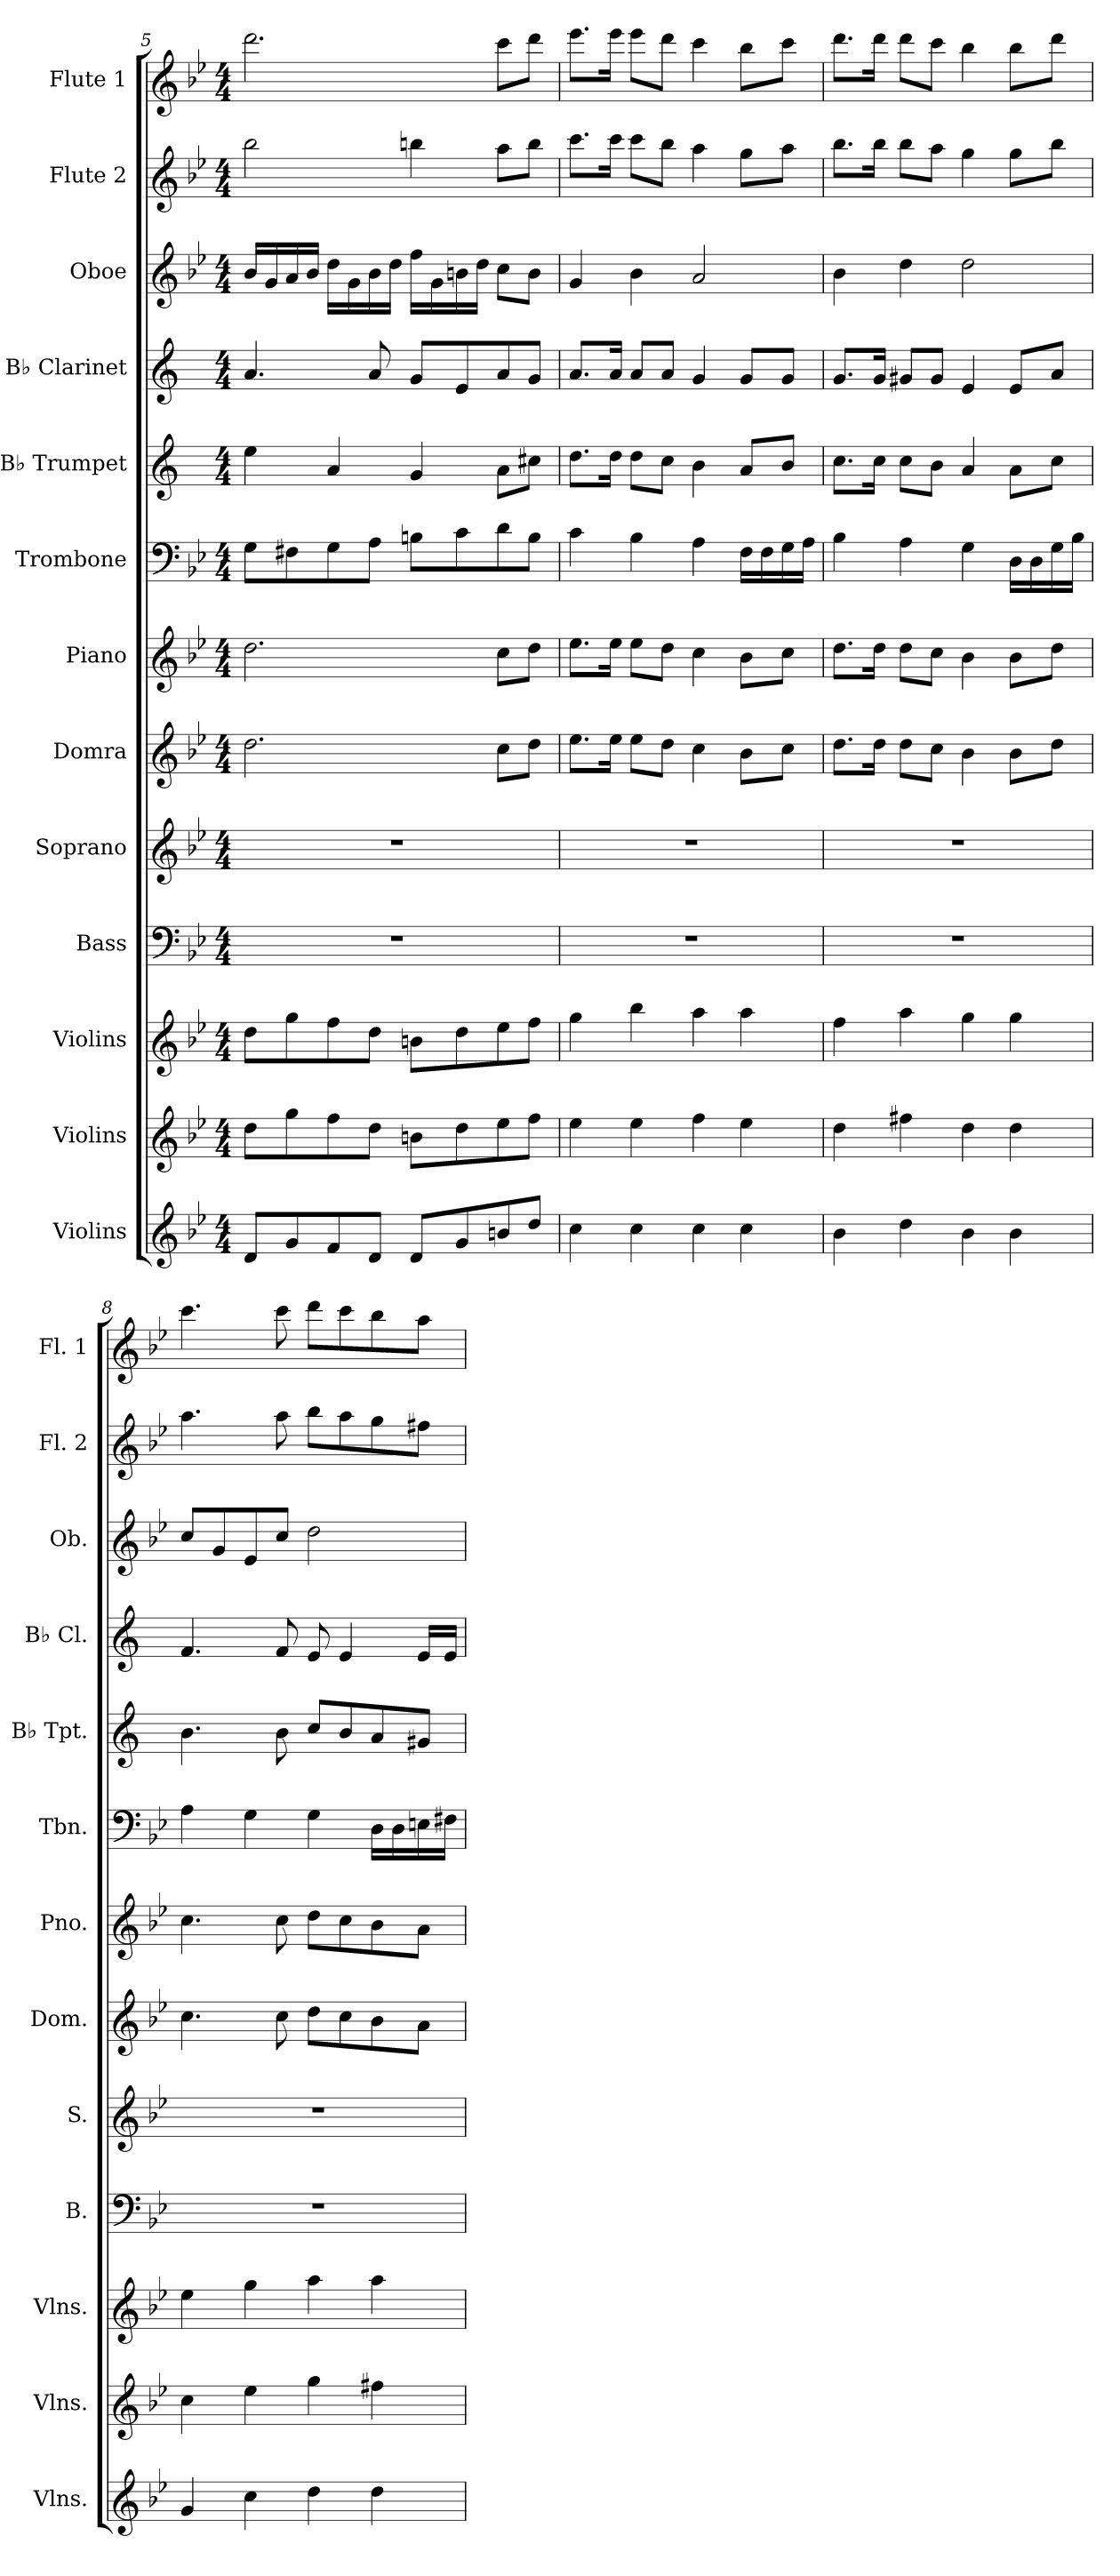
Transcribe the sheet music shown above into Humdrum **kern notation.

**kern	**kern	**kern	**kern	**kern	**kern	**kern	**kern	**kern	**kern	**kern	**kern	**kern
*part13	*part12	*part11	*part10	*part9	*part8	*part7	*part6	*part5	*part4	*part3	*part2	*part1
*staff13	*staff12	*staff11	*staff10	*staff9	*staff8	*staff7	*staff6	*staff5	*staff4	*staff3	*staff2	*staff1
*I"Violins	*I"Violins	*I"Violins	*I"Bass	*I"Soprano	*I"Domra	*I"Piano	*I"Trombone	*I"B♭ Trumpet	*I"B♭ Clarinet	*I"Oboe	*I"Flute 2	*I"Flute 1
*I'Vlns.	*I'Vlns.	*I'Vlns.	*I'B.	*I'S.	*I'Dom.	*I'Pno.	*I'Tbn.	*I'B♭ Tpt.	*I'B♭ Cl.	*I'Ob.	*I'Fl. 2	*I'Fl. 1
*clefG2	*clefG2	*clefG2	*clefF4	*clefG2	*clefG2	*clefG2	*clefF4	*clefG2	*clefG2	*clefG2	*clefG2	*clefG2
*	*	*	*	*	*	*	*	*ITrd1c2	*ITrd1c2	*	*	*
*k[b-e-]	*k[b-e-]	*k[b-e-]	*k[b-e-]	*k[b-e-]	*k[b-e-]	*k[b-e-]	*k[b-e-]	*k[b-e-]	*k[b-e-]	*k[b-e-]	*k[b-e-]	*k[b-e-]
*M4/4	*M4/4	*M4/4	*M4/4	*M4/4	*M4/4	*M4/4	*M4/4	*M4/4	*M4/4	*M4/4	*M4/4	*M4/4
=5	=5	=5	=5	=5	=5	=5	=5	=5	=5	=5	=5	=5
8d/L	8dd\L	8dd\L	1r	1r	2.dd\	2.dd\	8G\L	4dd\	4.g/	16b-/LL	2bb-\	2.ddd\
.	.	.	.	.	.	.	.	.	.	16g/	.	.
8g/	8gg\	8gg\	.	.	.	.	8F#X\	.	.	16a/	.	.
.	.	.	.	.	.	.	.	.	.	16b-/JJ	.	.
8f/	8ff\	8ff\	.	.	.	.	8G\	4g/	.	16dd\LL	.	.
.	.	.	.	.	.	.	.	.	.	16g\	.	.
8d/J	8dd\J	8dd\J	.	.	.	.	8A\J	.	8g/	16b-\	.	.
.	.	.	.	.	.	.	.	.	.	16dd\JJ	.	.
8d/L	8bn\L	8bn\L	.	.	.	.	8Bn\L	4f/	8f/L	16ff\LL	4bbn\	.
.	.	.	.	.	.	.	.	.	.	16g\	.	.
8g/	8dd\	8dd\	.	.	.	.	8c\	.	8d/	16bn\	.	.
.	.	.	.	.	.	.	.	.	.	16dd\JJ	.	.
8bn/	8ee-\	8ee-\	.	.	8cc\L	8cc\L	8d\	8g\L	8g/	8cc\L	8aa\L	8ccc\L
8dd/J	8ff\J	8ff\J	.	.	8dd\J	8dd\J	8B\J	8bn\J	8f/J	8b\J	8bb\J	8ddd\J
!!LO:PB:g=z
=6	=6	=6	=6	=6	=6	=6	=6	=6	=6	=6	=6	=6
4cc\	4ee-\	4gg\	1r	1r	8.ee-\L	8.ee-\L	4c\	8.cc\L	8.g/L	4g/	8.ccc\L	8.eee-\L
.	.	.	.	.	16ee-\Jk	16ee-\Jk	.	16cc\Jk	16g/Jk	.	16ccc\Jk	16eee-\Jk
4cc\	4ee-\	4bb-\	.	.	8ee-\L	8ee-\L	4B-\	8cc\L	8g/L	4b-\	8ccc\L	8eee-\L
.	.	.	.	.	8dd\J	8dd\J	.	8b-\J	8g/J	.	8bb-\J	8ddd\J
4cc\	4ff\	4aa\	.	.	4cc\	4cc\	4A\	4a\	4f/	2a/	4aa\	4ccc\
4cc\	4ee-\	4aa\	.	.	8b-\L	8b-\L	16F\LL	8g/L	8f/L	.	8gg\L	8bb-\L
.	.	.	.	.	.	.	16F\	.	.	.	.	.
.	.	.	.	.	8cc\J	8cc\J	16G\	8a/J	8f/J	.	8aa\J	8ccc\J
.	.	.	.	.	.	.	16A\JJ	.	.	.	.	.
=7	=7	=7	=7	=7	=7	=7	=7	=7	=7	=7	=7	=7
4b-\	4dd\	4ff\	1r	1r	8.dd\L	8.dd\L	4B-\	8.b-\L	8.f/L	4b-\	8.bb-\L	8.ddd\L
.	.	.	.	.	16dd\Jk	16dd\Jk	.	16b-\Jk	16f/Jk	.	16bb-\Jk	16ddd\Jk
4dd\	4ff#X\	4aa\	.	.	8dd\L	8dd\L	4A\	8b-\L	8f#X/L	4dd\	8bb-\L	8ddd\L
.	.	.	.	.	8cc\J	8cc\J	.	8a\J	8f#/J	.	8aa\J	8ccc\J
4b-\	4dd\	4gg\	.	.	4b-\	4b-\	4G\	4g/	4d/	2dd\	4gg\	4bb-\
4b-\	4dd\	4gg\	.	.	8b-\L	8b-\L	16D\LL	8g\L	8d/L	.	8gg\L	8bb-\L
.	.	.	.	.	.	.	16D\	.	.	.	.	.
.	.	.	.	.	8dd\J	8dd\J	16G\	8b-\J	8g/J	.	8bb-\J	8ddd\J
.	.	.	.	.	.	.	16B-\JJ	.	.	.	.	.
!!LO:PB:g=z
=8	=8	=8	=8	=8	=8	=8	=8	=8	=8	=8	=8	=8
4g/	4cc\	4ee-\	1r	1r	4.cc\	4.cc\	4A\	4.a\	4.e-/	8cc/L	4.aa\	4.ccc\
.	.	.	.	.	.	.	.	.	.	8g/	.	.
4cc\	4ee-\	4gg\	.	.	.	.	4G\	.	.	8e-/	.	.
.	.	.	.	.	8cc\	8cc\	.	8a\	8e-/	8cc/J	8aa\	8ccc\
4dd\	4gg\	4aa\	.	.	8dd\L	8dd\L	4G\	8b-/L	8d/	2dd\	8bb-\L	8ddd\L
.	.	.	.	.	8cc\	8cc\	.	8a/	4d/	.	8aa\	8ccc\
4dd\	4ff#X\	4aa\	.	.	8b-\	8b-\	16D\LL	8g/	.	.	8gg\	8bb-\
.	.	.	.	.	.	.	16D\	.	.	.	.	.
.	.	.	.	.	8a\J	8a\J	16En\	8f#X/J	16d/LL	.	8ff#X\J	8aa\J
.	.	.	.	.	.	.	16F#X\JJ	.	16d/JJ	.	.	.
=	=	=	=	=	=	=	=	=	=	=	=	=
*-	*-	*-	*-	*-	*-	*-	*-	*-	*-	*-	*-	*-
